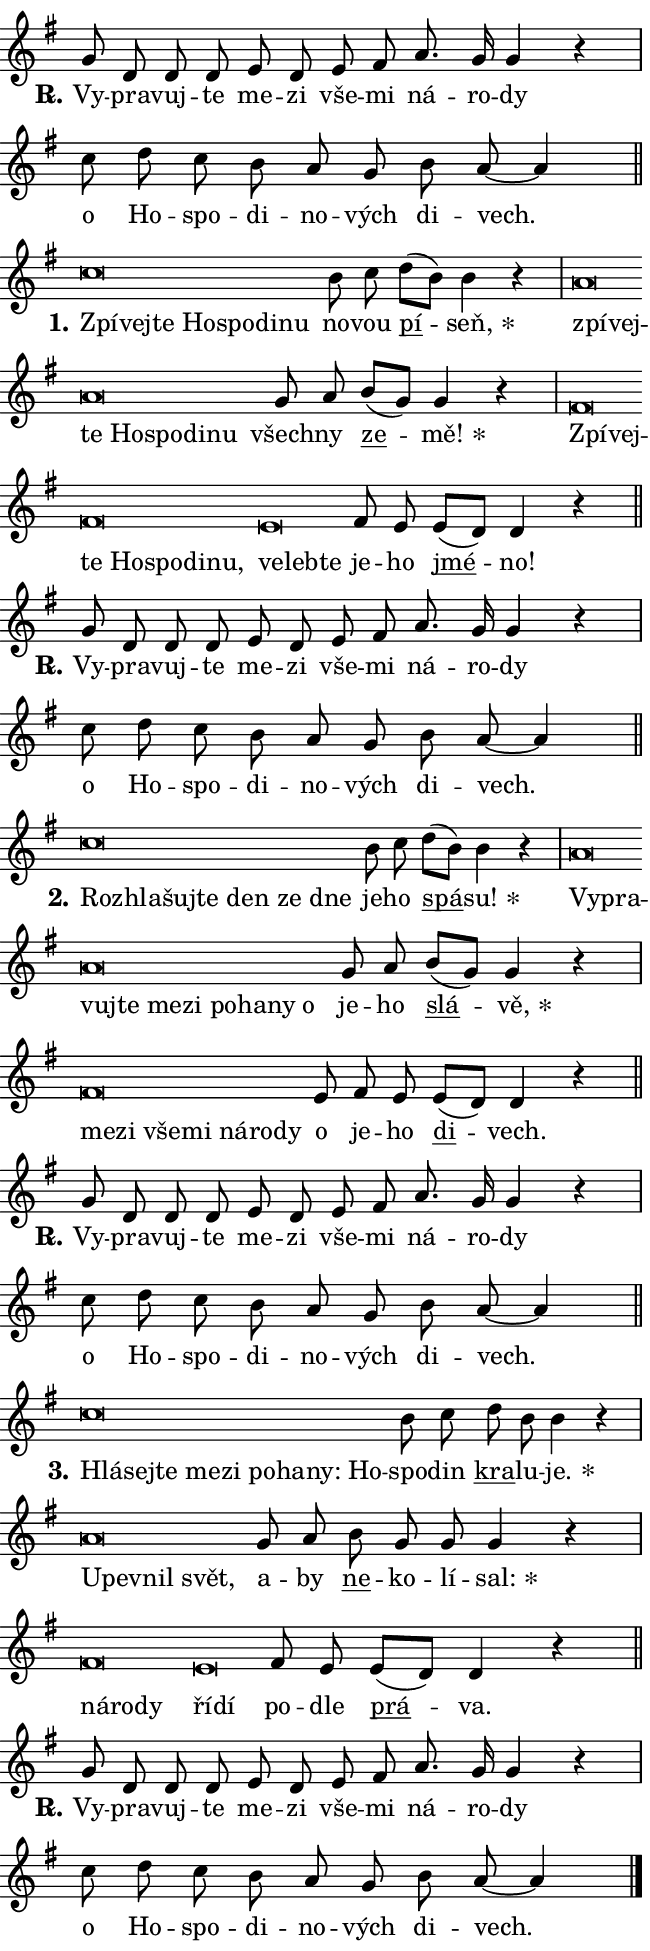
\version "2.24.0"
\header { tagline = "" }
\paper {
  indent = 0\cm
  top-margin = 0\cm
  right-margin = 0.13\cm % to fit lyric hyphens
  bottom-margin = 0\cm
  left-margin = 0\cm
  paper-width = 11\cm
  page-breaking = #ly:one-page-breaking
  system-system-spacing.basic-distance = #11
  score-system-spacing.basic-distance = #11
  ragged-last = ##f
}


%% Author: Thomas Morley
%% https://lists.gnu.org/archive/html/lilypond-user/2020-05/msg00002.html
#(define (line-position grob)
"Returns position of @var[grob} in current system:
   @code{'start}, if at first time-step
   @code{'end}, if at last time-step
   @code{'middle} otherwise
"
  (let* ((col (ly:item-get-column grob))
         (ln (ly:grob-object col 'left-neighbor))
         (rn (ly:grob-object col 'right-neighbor))
         (col-to-check-left (if (ly:grob? ln) ln col))
         (col-to-check-right (if (ly:grob? rn) rn col))
         (break-dir-left
           (and
             (ly:grob-property col-to-check-left 'non-musical #f)
             (ly:item-break-dir col-to-check-left)))
         (break-dir-right
           (and
             (ly:grob-property col-to-check-right 'non-musical #f)
             (ly:item-break-dir col-to-check-right))))
        (cond ((eqv? 1 break-dir-left) 'start)
              ((eqv? -1 break-dir-right) 'end)
              (else 'middle))))

#(define (tranparent-at-line-position vctor)
  (lambda (grob)
  "Relying on @code{line-position} select the relevant enry from @var{vctor}.
Used to determine transparency,"
    (case (line-position grob)
      ((end) (not (vector-ref vctor 0)))
      ((middle) (not (vector-ref vctor 1)))
      ((start) (not (vector-ref vctor 2))))))

noteHeadBreakVisibility =
#(define-music-function (break-visibility)(vector?)
"Makes @code{NoteHead}s transparent relying on @var{break-visibility}"
#{
  \override NoteHead.transparent =
    #(tranparent-at-line-position break-visibility)
#})

#(define delete-ledgers-for-transparent-note-heads
  (lambda (grob)
    "Reads whether a @code{NoteHead} is transparent.
If so this @code{NoteHead} is removed from @code{'note-heads} from
@var{grob}, which is supposed to be @code{LedgerLineSpanner}.
As a result ledgers are not printed for this @code{NoteHead}"
    (let* ((nhds-array (ly:grob-object grob 'note-heads))
           (nhds-list
             (if (ly:grob-array? nhds-array)
                 (ly:grob-array->list nhds-array)
                 '()))
           ;; Relies on the transparent-property being done before
           ;; Staff.LedgerLineSpanner.after-line-breaking is executed.
           ;; This is fragile ...
           (to-keep
             (remove
               (lambda (nhd)
                 (ly:grob-property nhd 'transparent #f))
               nhds-list)))
      ;; TODO find a better method to iterate over grob-arrays, similiar
      ;; to filter/remove etc for lists
      ;; For now rebuilt from scratch
      (set! (ly:grob-object grob 'note-heads)  '())
      (for-each
        (lambda (nhd)
          (ly:pointer-group-interface::add-grob grob 'note-heads nhd))
        to-keep))))

squashNotes = {
  \override NoteHead.X-extent = #'(-0.2 . 0.2)
  \override NoteHead.Y-extent = #'(-0.75 . 0)
  \override NoteHead.stencil =
    #(lambda (grob)
       (let ((pos (ly:grob-property grob 'staff-position)))
         (begin
           (if (< pos -7) (display "ERROR: Lower brevis then expected\n") (display ""))
           (if (<= pos -6) ly:text-interface::print ly:note-head::print))))
}
unSquashNotes = {
  \revert NoteHead.X-extent
  \revert NoteHead.Y-extent
  \revert NoteHead.stencil
}

hideNotes = \noteHeadBreakVisibility #begin-of-line-visible
unHideNotes = \noteHeadBreakVisibility #all-visible

% work-around for resetting accidentals
% https://lilypond.org/doc/v2.23/Documentation/notation/displaying-rhythms#unmetered-music
cadenzaMeasure = {
  \cadenzaOff
  \partial 1024 s1024
  \cadenzaOn
}

#(define-markup-command (accent layout props text) (markup?)
  "Underline accented syllable"
  (interpret-markup layout props
    #{\markup \override #'(offset . 4.3) \underline { #text }#}))

responsum = \markup \concat {
  "R" \hspace #-1.05 \path #0.1 #'((moveto 0 0.07) (lineto 0.9 0.8)) \hspace #0.05 "."
}

spaceSize = #0.6828661417322834 % exact space size for TeX Gyre Schola

\layout {
  \context {
    \Staff
    \remove "Time_signature_engraver"
    \override LedgerLineSpanner.after-line-breaking = #delete-ledgers-for-transparent-note-heads
  }
  \context {
    \Lyrics {
      \override LyricSpace.minimum-distance = \spaceSize
      \override LyricText.font-name = #"TeX Gyre Schola"
      \override LyricText.font-size = 1
      \override StanzaNumber.font-name = #"TeX Gyre Schola Bold"
      \override StanzaNumber.font-size = 1
    }
  }
  \context {
    \Score 
    \override NoteHead.text =
      #(lambda (grob) 
        (let ((pos (ly:grob-property grob 'staff-position)))
          #{\markup {
            \combine
              \halign #-0.55 \raise #(if (= pos -6) 0 0.5) \override #'(thickness . 2) \draw-line #'(3.2 . 0)
              \musicglyph "noteheads.sM1"
          }#}))
  }
}

% magnetic-lyrics.ily
%
%   written by
%     Jean Abou Samra <jean@abou-samra.fr>
%     Werner Lemberg <wl@gnu.org>
%
%   adapted by
%     Jiri Hon <jiri.hon@gmail.com>
%
% Version 2022-Apr-15

% https://www.mail-archive.com/lilypond-user@gnu.org/msg149350.html

#(define (Left_hyphen_pointer_engraver context)
   "Collect syllable-hyphen-syllable occurrences in lyrics and store
them in properties.  This engraver only looks to the left.  For
example, if the lyrics input is @code{foo -- bar}, it does the
following.

@itemize @bullet
@item
Set the @code{text} property of the @code{LyricHyphen} grob between
@q{foo} and @q{bar} to @code{foo}.

@item
Set the @code{left-hyphen} property of the @code{LyricText} grob with
text @q{foo} to the @code{LyricHyphen} grob between @q{foo} and
@q{bar}.
@end itemize

Use this auxiliary engraver in combination with the
@code{lyric-@/text::@/apply-@/magnetic-@/offset!} hook."
   (let ((hyphen #f)
         (text #f))
     (make-engraver
      (acknowledgers
       ((lyric-syllable-interface engraver grob source-engraver)
        (set! text grob)))
      (end-acknowledgers
       ((lyric-hyphen-interface engraver grob source-engraver)
        ;(when (not (grob::has-interface grob 'lyric-space-interface))
          (set! hyphen grob)));)
      ((stop-translation-timestep engraver)
       (when (and text hyphen)
         (ly:grob-set-object! text 'left-hyphen hyphen))
       (set! text #f)
       (set! hyphen #f)))))

#(define (lyric-text::apply-magnetic-offset! grob)
   "If the space between two syllables is less than the value in
property @code{LyricText@/.details@/.squash-threshold}, move the right
syllable to the left so that it gets concatenated with the left
syllable.

Use this function as a hook for
@code{LyricText@/.after-@/line-@/breaking} if the
@code{Left_@/hyphen_@/pointer_@/engraver} is active."
   (let ((hyphen (ly:grob-object grob 'left-hyphen #f)))
     (when hyphen
       (let ((left-text (ly:spanner-bound hyphen LEFT)))
         (when (grob::has-interface left-text 'lyric-syllable-interface)
           (let* ((common (ly:grob-common-refpoint grob left-text X))
                  (this-x-ext (ly:grob-extent grob common X))
                  (left-x-ext
                   (begin
                     ;; Trigger magnetism for left-text.
                     (ly:grob-property left-text 'after-line-breaking)
                     (ly:grob-extent left-text common X)))
                  ;; `delta` is the gap width between two syllables.
                  (delta (- (interval-start this-x-ext)
                            (interval-end left-x-ext)))
                  (details (ly:grob-property grob 'details))
                  (threshold (assoc-get 'squash-threshold details 0.2)))
             (when (< delta threshold)
               (let* (;; We have to manipulate the input text so that
                      ;; ligatures crossing syllable boundaries are not
                      ;; disabled.  For languages based on the Latin
                      ;; script this is essentially a beautification.
                      ;; However, for non-Western scripts it can be a
                      ;; necessity.
                      (lt (ly:grob-property left-text 'text))
                      (rt (ly:grob-property grob 'text))
                      (is-space (grob::has-interface hyphen 'lyric-space-interface))
                      (space (if is-space " " ""))
                      (extra-delta (if is-space spaceSize 0))
                      ;; Append new syllable.
                      (ltrt-space (if (and (string? lt) (string? rt))
                                (string-append lt space rt)
                                (make-concat-markup (list lt space rt))))
                      ;; Right-align `ltrt` to the right side.
                      (ltrt-space-markup (grob-interpret-markup
                               grob
                               (make-translate-markup
                                (cons (interval-length this-x-ext) 0)
                                (make-right-align-markup ltrt-space)))))
                 (begin
                   ;; Don't print `left-text`.
                   (ly:grob-set-property! left-text 'stencil #f)
                   ;; Set text and stencil (which holds all collected
                   ;; syllables so far) and shift it to the left.
                   (ly:grob-set-property! grob 'text ltrt-space)
                   (ly:grob-set-property! grob 'stencil ltrt-space-markup)
                   (ly:grob-translate-axis! grob (- (- delta extra-delta)) X))))))))))


#(define (lyric-hyphen::displace-bounds-first grob)
   ;; Make very sure this callback isn't triggered too early.
   (let ((left (ly:spanner-bound grob LEFT))
         (right (ly:spanner-bound grob RIGHT)))
     (ly:grob-property left 'after-line-breaking)
     (ly:grob-property right 'after-line-breaking)
     (ly:lyric-hyphen::print grob)))

squashThreshold = #0.4

\layout {
  \context {
    \Lyrics
    \consists #Left_hyphen_pointer_engraver
    \override LyricText.after-line-breaking =
      #lyric-text::apply-magnetic-offset!
    \override LyricHyphen.stencil = #lyric-hyphen::displace-bounds-first
    \override LyricText.details.squash-threshold = \squashThreshold
    \override LyricHyphen.minimum-distance = 0
    \override LyricHyphen.minimum-length = \squashThreshold
  }
}

squashText = \override LyricText.details.squash-threshold = 9999
unSquashText = \override LyricText.details.squash-threshold = \squashThreshold

leftText = \override LyricText.self-alignment-X = #LEFT
unLeftText = \revert LyricText.self-alignment-X

starOffset = #(lambda (grob) 
                (let ((x_offset (ly:self-alignment-interface::aligned-on-x-parent grob)))
                  (if (= x_offset 0) 0 (+ x_offset 1.2))))

star = #(define-music-function (syllable)(string?)
"Append star separator at the end of a syllable"
#{
  \once \override LyricText.X-offset = #starOffset
  \lyricmode { \markup {
    #syllable
    \override #'((font-name . "TeX Gyre Schola Bold")) \hspace #0.2 \lower #0.65 \larger "*"
  } }
#})

starAccent = #(define-music-function (syllable)(string?)
"Append star separator at the end of a syllable and make accent"
#{
  \once \override LyricText.X-offset = #starOffset
  \lyricmode { \markup {
    \accent #syllable
    \override #'((font-name . "TeX Gyre Schola Bold")) \hspace #0.2 \lower #0.65 \larger "*"
  } }
#})

breath = #(define-music-function (syllable)(string?)
"Append breathing indicator at the end of a syllable"
#{
  \lyricmode { \markup { #syllable "+" } }
#})

optionalBreath = #(define-music-function (syllable)(string?)
"Append optional breathing indicator at the end of a syllable"
#{
  \lyricmode { \markup { #syllable "(+)" } }
#})


\score {
    <<
        \new Voice = "melody" { \cadenzaOn \key g \major \relative { g'8 d d d e d e fis \bar "" a8. g16 g4 r \cadenzaMeasure \bar "|" c8 d c b \bar "" a g b a~ a4 \cadenzaMeasure \bar "||" \break } }
        \new Lyrics \lyricsto "melody" { \lyricmode { \set stanza = \responsum
Vy -- pra -- vuj -- te me -- zi vše -- mi ná -- ro -- dy o Ho -- spo -- di -- no -- vých di -- vech. } }
    >>
    \layout {}
}

\score {
    <<
        \new Voice = "melody" { \cadenzaOn \key g \major \relative { \squashNotes c''\breve*1/16 \hideNotes \breve*1/16 \bar "" \breve*1/16 \bar "" \breve*1/16 \bar "" \breve*1/16 \bar "" \breve*1/16 \breve*1/16 \bar "" \unHideNotes \unSquashNotes b8 c \bar "" d[( b)] b4 r \cadenzaMeasure \bar "|" \squashNotes a\breve*1/16 \hideNotes \breve*1/16 \bar "" \breve*1/16 \bar "" \breve*1/16 \bar "" \breve*1/16 \bar "" \breve*1/16 \breve*1/16 \bar "" \unHideNotes \unSquashNotes g8 a \bar "" b[( g)] g4 r \cadenzaMeasure \bar "|" \squashNotes fis\breve*1/16 \hideNotes \breve*1/16 \bar "" \breve*1/16 \bar "" \breve*1/16 \bar "" \breve*1/16 \bar "" \breve*1/16 \breve*1/16 \bar "" \unHideNotes \unSquashNotes \squashNotes e\breve*1/16 \hideNotes \breve*1/16 \breve*1/16 \bar "" \unHideNotes \unSquashNotes fis8 e \bar "" e[( d)] d4 r \cadenzaMeasure \bar "||" \break } }
        \new Lyrics \lyricsto "melody" { \lyricmode { \set stanza = "1."
\leftText Zpí -- \squashText vej -- te Ho -- spo -- di -- nu \unLeftText \unSquashText no -- vou \markup \accent pí -- \star seň, \leftText zpí -- \squashText vej -- te Ho -- spo -- di -- nu \unLeftText \unSquashText všech -- ny \markup \accent ze -- \star mě! \leftText Zpí -- \squashText vej -- te Ho -- spo -- di -- nu, \unSquashText ve -- \squashText leb -- te \unLeftText \unSquashText je -- ho \markup \accent jmé -- no! } }
    >>
    \layout {}
}

\score {
    <<
        \new Voice = "melody" { \cadenzaOn \key g \major \relative { g'8 d d d e d e fis \bar "" a8. g16 g4 r \cadenzaMeasure \bar "|" c8 d c b \bar "" a g b a~ a4 \cadenzaMeasure \bar "||" \break } }
        \new Lyrics \lyricsto "melody" { \lyricmode { \set stanza = \responsum
Vy -- pra -- vuj -- te me -- zi vše -- mi ná -- ro -- dy o Ho -- spo -- di -- no -- vých di -- vech. } }
    >>
    \layout {}
}

\score {
    <<
        \new Voice = "melody" { \cadenzaOn \key g \major \relative { \squashNotes c''\breve*1/16 \hideNotes \breve*1/16 \bar "" \breve*1/16 \bar "" \breve*1/16 \bar "" \breve*1/16 \bar "" \breve*1/16 \breve*1/16 \bar "" \unHideNotes \unSquashNotes b8 c \bar "" d[( b)] b4 r \cadenzaMeasure \bar "|" \squashNotes a\breve*1/16 \hideNotes \breve*1/16 \bar "" \breve*1/16 \bar "" \breve*1/16 \bar "" \breve*1/16 \bar "" \breve*1/16 \bar "" \breve*1/16 \bar "" \breve*1/16 \bar "" \breve*1/16 \breve*1/16 \bar "" \unHideNotes \unSquashNotes g8 a \bar "" b[( g)] g4 r \cadenzaMeasure \bar "|" \squashNotes fis\breve*1/16 \hideNotes \breve*1/16 \bar "" \breve*1/16 \bar "" \breve*1/16 \bar "" \breve*1/16 \bar "" \breve*1/16 \breve*1/16 \bar "" \unHideNotes \unSquashNotes e8 fis8 e \bar "" e[( d)] d4 r \cadenzaMeasure \bar "||" \break } }
        \new Lyrics \lyricsto "melody" { \lyricmode { \set stanza = "2."
\leftText Roz -- \squashText hla -- šuj -- te den ze dne \unLeftText \unSquashText je -- ho \markup \accent spá -- \star su! \leftText Vy -- \squashText pra -- vuj -- te me -- zi po -- ha -- ny o \unLeftText \unSquashText je -- ho \markup \accent slá -- \star vě, \leftText me -- \squashText zi vše -- mi ná -- ro -- dy \unLeftText \unSquashText o je -- ho \markup \accent di -- vech. } }
    >>
    \layout {}
}

\score {
    <<
        \new Voice = "melody" { \cadenzaOn \key g \major \relative { g'8 d d d e d e fis \bar "" a8. g16 g4 r \cadenzaMeasure \bar "|" c8 d c b \bar "" a g b a~ a4 \cadenzaMeasure \bar "||" \break } }
        \new Lyrics \lyricsto "melody" { \lyricmode { \set stanza = \responsum
Vy -- pra -- vuj -- te me -- zi vše -- mi ná -- ro -- dy o Ho -- spo -- di -- no -- vých di -- vech. } }
    >>
    \layout {}
}

\score {
    <<
        \new Voice = "melody" { \cadenzaOn \key g \major \relative { \squashNotes c''\breve*1/16 \hideNotes \breve*1/16 \bar "" \breve*1/16 \bar "" \breve*1/16 \bar "" \breve*1/16 \bar "" \breve*1/16 \bar "" \breve*1/16 \bar "" \breve*1/16 \breve*1/16 \bar "" \unHideNotes \unSquashNotes b8 c \bar "" d b b4 r \cadenzaMeasure \bar "|" \squashNotes a\breve*1/16 \hideNotes \breve*1/16 \bar "" \breve*1/16 \breve*1/16 \bar "" \unHideNotes \unSquashNotes g8 a \bar "" b g g g4 r \cadenzaMeasure \bar "|" \squashNotes fis\breve*1/16 \hideNotes \breve*1/16 \breve*1/16 \bar "" \unHideNotes \unSquashNotes \squashNotes e\breve*1/16 \hideNotes \breve*1/16 \bar "" \unHideNotes \unSquashNotes fis8 e \bar "" e[( d)] d4 r \cadenzaMeasure \bar "||" \break } }
        \new Lyrics \lyricsto "melody" { \lyricmode { \set stanza = "3."
\leftText Hlá -- \squashText sej -- te me -- zi po -- ha -- ny: Ho -- \unLeftText \unSquashText spo -- din \markup \accent kra -- lu -- \star je. \leftText U -- \squashText pev -- nil svět, \unLeftText \unSquashText a -- by \markup \accent ne -- ko -- lí -- \star sal: \leftText ná -- \squashText ro -- dy \unSquashText ří -- \squashText dí \unLeftText \unSquashText po -- dle \markup \accent prá -- va. } }
    >>
    \layout {}
}

\score {
    <<
        \new Voice = "melody" { \cadenzaOn \key g \major \relative { g'8 d d d e d e fis \bar "" a8. g16 g4 r \cadenzaMeasure \bar "|" c8 d c b \bar "" a g b a~ a4 \cadenzaMeasure \bar "||" \break } \bar "|." }
        \new Lyrics \lyricsto "melody" { \lyricmode { \set stanza = \responsum
Vy -- pra -- vuj -- te me -- zi vše -- mi ná -- ro -- dy o Ho -- spo -- di -- no -- vých di -- vech. } }
    >>
    \layout {}
}
